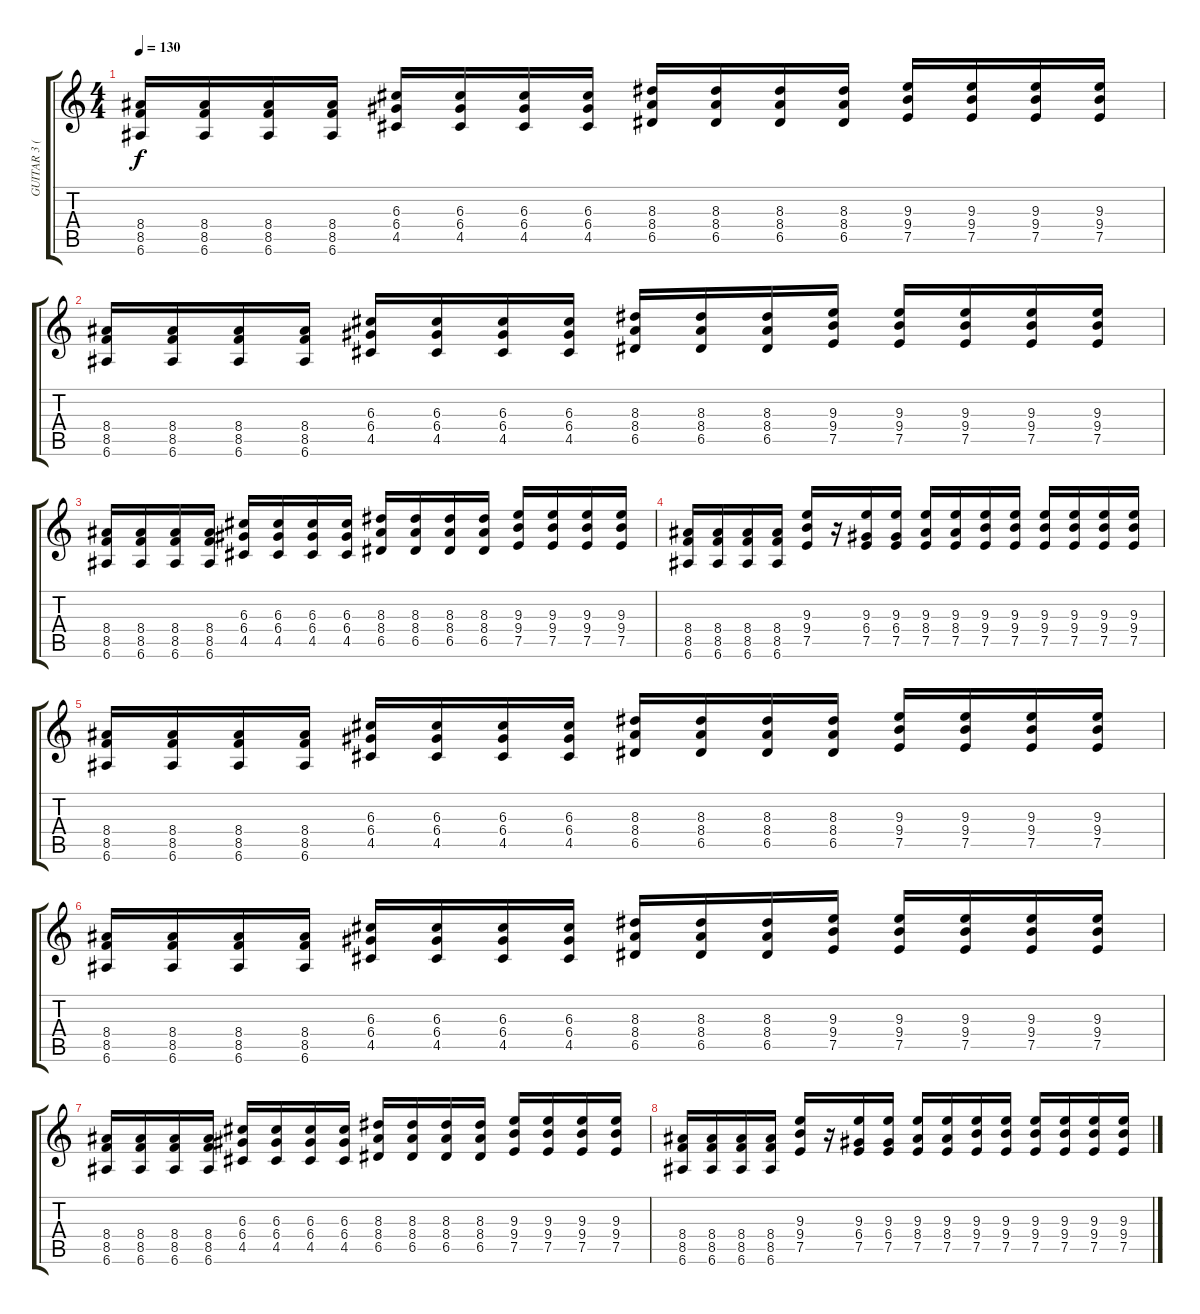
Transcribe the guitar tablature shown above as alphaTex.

\track ("GUITAR 3 (Standard)" "GUITAR 3 (") {instrument overdrivenguitar}
\staff {score tabs}
\tuning (E4 B3 G3 D3 A2 E2) {hide}
\ts (4 4)
\tempo 130
\clef g2
\ks c
(8.4 8.5 6.6).16{dy f} (8.4 8.5 6.6).16 (8.4 8.5 6.6).16 (8.4 8.5 6.6).16 (6.3 6.4 4.5).16 (6.3 6.4 4.5).16 (6.3 6.4 4.5).16 (6.3 6.4 4.5).16 (8.3 8.4 6.5).16 (8.3 8.4 6.5).16 (8.3 8.4 6.5).16 (8.3 8.4 6.5).16 (9.3 9.4 7.5).16 (9.3 9.4 7.5).16 (9.3 9.4 7.5).16 (9.3 9.4 7.5).16 |
(8.4 8.5 6.6).16 (8.4 8.5 6.6).16 (8.4 8.5 6.6).16 (8.4 8.5 6.6).16 (6.3 6.4 4.5).16 (6.3 6.4 4.5).16 (6.3 6.4 4.5).16 (6.3 6.4 4.5).16 (8.3 8.4 6.5).16 (8.3 8.4 6.5).16 (8.3 8.4 6.5).16 (9.3 9.4 7.5).16 (9.3 9.4 7.5).16 (9.3 9.4 7.5).16 (9.3 9.4 7.5).16 (9.3 9.4 7.5).16 |
(8.4 8.5 6.6).16 (8.4 8.5 6.6).16 (8.4 8.5 6.6).16 (8.4 8.5 6.6).16 (6.3 6.4 4.5).16 (6.3 6.4 4.5).16 (6.3 6.4 4.5).16 (6.3 6.4 4.5).16 (8.3 8.4 6.5).16 (8.3 8.4 6.5).16 (8.3 8.4 6.5).16 (8.3 8.4 6.5).16 (9.3 9.4 7.5).16 (9.3 9.4 7.5).16 (9.3 9.4 7.5).16 (9.3 9.4 7.5).16 |
(8.4 8.5 6.6).16 (8.4 8.5 6.6).16 (8.4 8.5 6.6).16 (8.4 8.5 6.6).16 (9.3 9.4 7.5).16 r.16 (9.3 6.4 7.5).16 (9.3 6.4 7.5).16 (9.3 8.4 7.5).16 (9.3 8.4 7.5).16 (9.3 9.4 7.5).16 (9.3 9.4 7.5).16 (9.3 9.4 7.5).16 (9.3 9.4 7.5).16 (9.3 9.4 7.5).16 (9.3 9.4 7.5).16 |
(8.4 8.5 6.6).16 (8.4 8.5 6.6).16 (8.4 8.5 6.6).16 (8.4 8.5 6.6).16 (6.3 6.4 4.5).16 (6.3 6.4 4.5).16 (6.3 6.4 4.5).16 (6.3 6.4 4.5).16 (8.3 8.4 6.5).16 (8.3 8.4 6.5).16 (8.3 8.4 6.5).16 (8.3 8.4 6.5).16 (9.3 9.4 7.5).16 (9.3 9.4 7.5).16 (9.3 9.4 7.5).16 (9.3 9.4 7.5).16 |
(8.4 8.5 6.6).16 (8.4 8.5 6.6).16 (8.4 8.5 6.6).16 (8.4 8.5 6.6).16 (6.3 6.4 4.5).16 (6.3 6.4 4.5).16 (6.3 6.4 4.5).16 (6.3 6.4 4.5).16 (8.3 8.4 6.5).16 (8.3 8.4 6.5).16 (8.3 8.4 6.5).16 (9.3 9.4 7.5).16 (9.3 9.4 7.5).16 (9.3 9.4 7.5).16 (9.3 9.4 7.5).16 (9.3 9.4 7.5).16 |
(8.4 8.5 6.6).16 (8.4 8.5 6.6).16 (8.4 8.5 6.6).16 (8.4 8.5 6.6).16 (6.3 6.4 4.5).16 (6.3 6.4 4.5).16 (6.3 6.4 4.5).16 (6.3 6.4 4.5).16 (8.3 8.4 6.5).16 (8.3 8.4 6.5).16 (8.3 8.4 6.5).16 (8.3 8.4 6.5).16 (9.3 9.4 7.5).16 (9.3 9.4 7.5).16 (9.3 9.4 7.5).16 (9.3 9.4 7.5).16 |
(8.4 8.5 6.6).16 (8.4 8.5 6.6).16 (8.4 8.5 6.6).16 (8.4 8.5 6.6).16 (9.3 9.4 7.5).16 r.16 (9.3 6.4 7.5).16 (9.3 6.4 7.5).16 (9.3 8.4 7.5).16 (9.3 8.4 7.5).16 (9.3 9.4 7.5).16 (9.3 9.4 7.5).16 (9.3 9.4 7.5).16 (9.3 9.4 7.5).16 (9.3 9.4 7.5).16 (9.3 9.4 7.5).16
